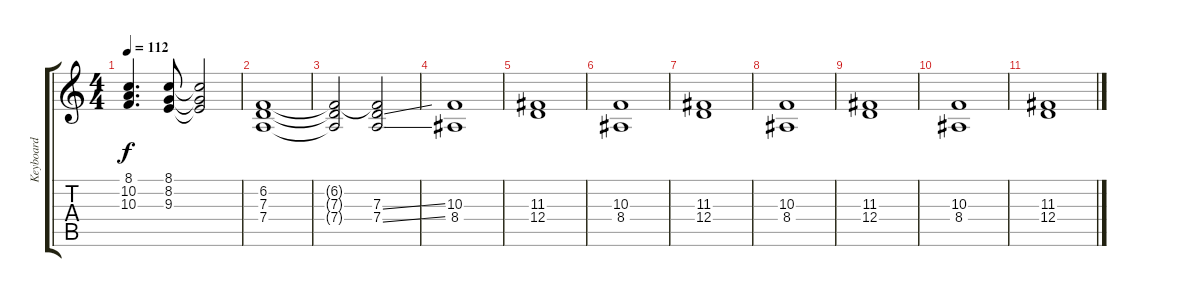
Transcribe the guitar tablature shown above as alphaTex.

\track ("Keyboard" "Keyboard") {instrument synthbrass1}
\staff {score tabs}
\tuning (E4 B3 G3 D3 A2 E2) {hide}
\ts (4 4)
\tempo 112
\clef g2
\ks c
(8.1 10.2 10.3).4{d dy f} (8.1 8.2 9.3).8 (8.1{t} 8.2{t} 9.3{t}).2 |
(6.2 7.3 7.4).1 |
(6.2{t} 7.3{t} 7.4{t}).2 (6.2{t} 7.3{ss} 7.4{ss}).2 |
(10.3 8.4).1 |
(11.3 12.4).1 |
(10.3 8.4).1 |
(11.3 12.4).1 |
(10.3 8.4).1 |
(11.3 12.4).1 |
(10.3 8.4).1 |
(11.3 12.4).1
